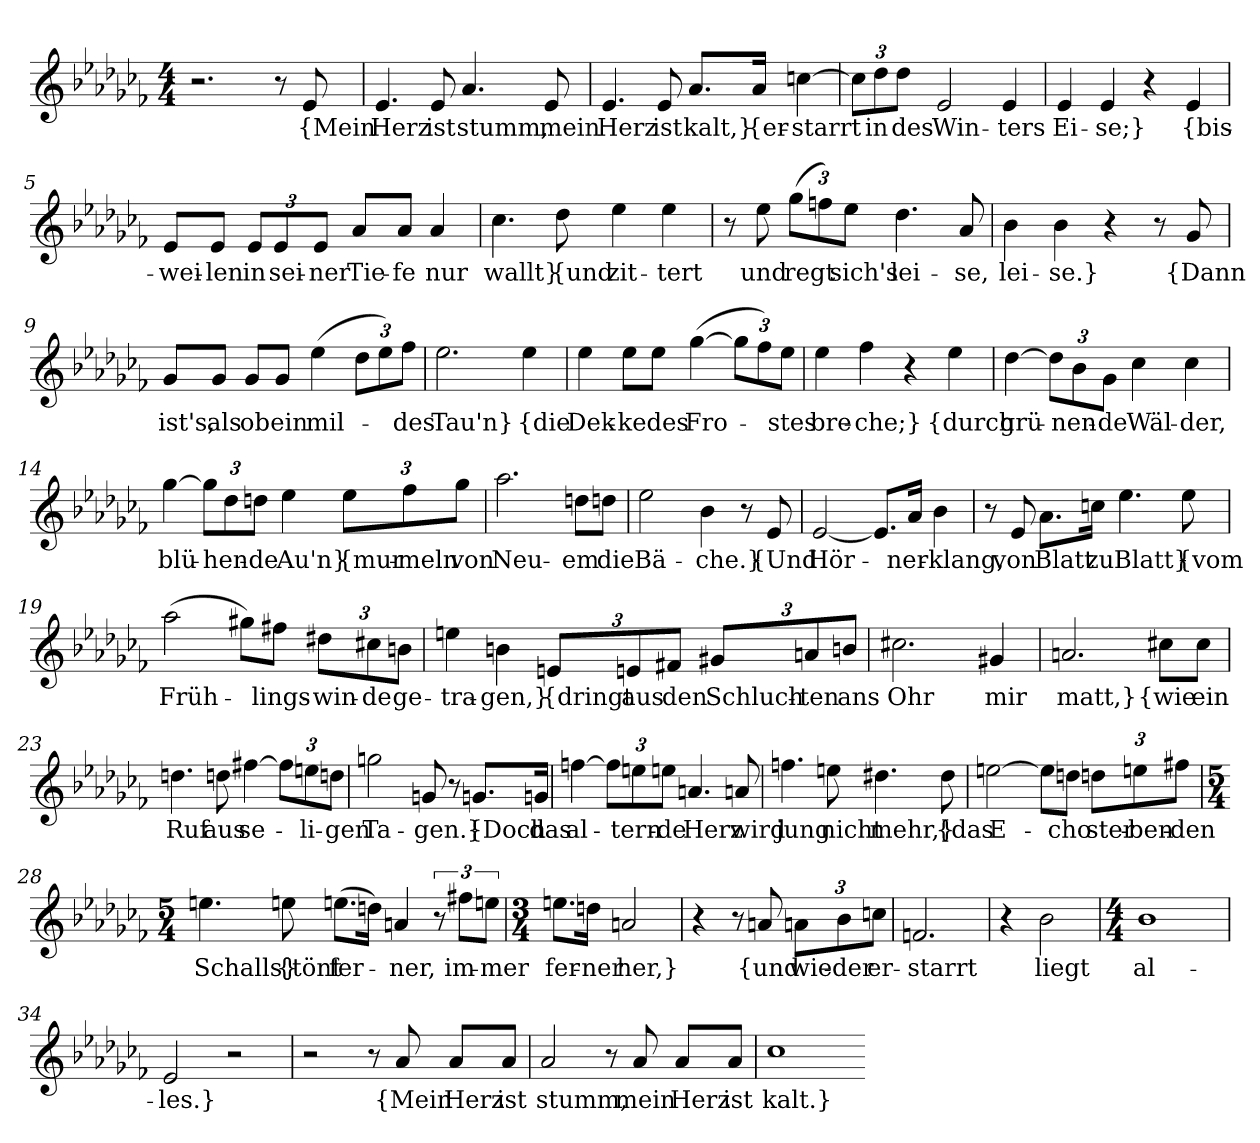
**kern	**text
*part1	*part1
*staff1	*staff1
*clefG2	*
*k[b-e-a-d-g-c-f-]	*
*M4/4	*
=	=
2.r	.
8r	.
8e-	{Mein
=1	=1
4.e-	Herz
8e-	ist
4.a-	stumm,
8e-	mein
=2	=2
4.e-	Herz
8e-	ist
8.a-/L	kalt,}
16a-/Jk	{er-
[4ccn	-starrt
=3	=3
12ccn\L]	.
12dd-\	in
12dd-\J	des
2e-	Win-
4e-	-ters
=4	=4
4e-	Ei-
4e-	-se;}
4r	.
4e-	{bis-
=5	=5
8e-/L	-wei-
8e-/J	-len
12e-/L	in
12e-/	sei-
12e-/J	-ner
8a-/L	Tie-
8a-/J	-fe
4a-	nur
=6	=6
4.cc-	wallt}
8dd-	{und
4ee-	zit-
4ee-	-tert
=7	=7
8r	.
8ee-	und
(12gg-\L	regt
12ffn\)	.
12ee-\J	sich's
4.dd-	lei-
8a-	-se,
=8	=8
4b-	lei-
4b-	-se.}
4r	.
8r	.
8g-	{Dann
=9	=9
8g-/L	ist's,
8g-/J	als
8g-/L	ob
8g-/J	ein
(4ee-	mil-
12dd-\L	.
12ee-\)	.
12ff-\J	-des
=10	=10
2.ee-	Tau'n}
4ee-	{die
=11	=11
4ee-	Dek-
8ee-\L	-ke
8ee-\J	des
([4gg-	Fro-
12gg-\L]	.
12ff-\)	.
12ee-\J	-stes
=12	=12
4ee-	bre-
4ff-	-che;}
4r	.
4ee-	{durch
=13	=13
[4dd-	grü-
12dd-\L]	.
12b-\	-nen-
12g-\J	-de
4cc-	Wäl-
4cc-	-der,
=14	=14
[4gg-	blü-
12gg-\L]	.
12dd-\	-hen-
12ddn\J	-de
4ee-	Au'n}
12ee-\L	{mur-
12ff-\	-meln
12gg-\J	von
=15	=15
2.aa-	Neu-
8ddn\L	-em
8ddn\J	die
=16	=16
2ee-	Bä-
4b-	-che.}
8r	.
8e-	{Und
=17	=17
[2e-	Hör-
8.e-/L]	.
16a-/Jk	-ner-
4b-	klang,
=18	=18
8r	.
8e-	von
8.a-\L	Blatt
16ccn\Jk	zu
4.ee-	Blatt}
8ee-	{vom
=19	=19
(2aa-	Früh-
8gg#X\L)	.
8ff#X\J	-lings-
12dd#X\L	-win-
12cc#X\	-de
12bn\J	ge-
=20	=20
4een	-tra-
4bn	-gen,}
12en/L	{dringt
12en/	aus
12f#X/J	den
12g#X/L	Schluch-
12an/	-ten
12bn/J	ans
=21	=21
2.cc#X	Ohr
4g#X	mir
=22	=22
2.an	matt,}
8cc#X\L	{wie
8cc#\J	ein
=23	=23
4.ddn	Ruf
8ddn	aus
[4ff#X	se-
12ff#\L]	.
12een\	-li-
12ddn\J	-gen
=24	=24
2ggn	Ta-
8gn	-gen.}
8r	.
8.gn/L	{Doch
16gn/Jk	das
=25	=25
[4ffn	al-
12ffn\L]	.
12een\	-tern-
12een\J	-de
4.an	Herz
8an	wird
=26	=26
4.ffn	jung
8een	nicht
4.dd#X	mehr,}
8dd#	{das
=27	=27
[2een	E-
8een\L]	.
8ddn\J	-cho
12ddn\L	ster-
12een\	-ben-
12ff#X\J	-den
=28	=28
*M5/4	*
4.een	Schalls}
8een	{tönt
(8.een\L	fer-
16ddn\Jk)	.
4an	-ner,
12r	.
12ff#X\L	im-
12een\J	-mer
=29	=29
*M3/4	*
8.een\L	fer-
16ddn\Jk	-ner
2an	her,}
=30	=30
4r	.
8r	.
8an	{und
12an\L	wie-
12b-\	-der
12ccn\J	er-
=31	=31
2.fn	-starrt
=32	=32
4r	.
2b-	liegt
=33	=33
*M4/4	*
1b-	al-
=34	=34
2e-	-les.}
2r	.
=35	=35
2r	.
8r	.
8a-	{Mein
8a-/L	Herz
8a-/J	ist
=36	=36
2a-	stumm,
8r	.
8a-	mein
8a-/L	Herz
8a-/J	ist
=37	=37
1cc-	kalt.}
=-	=-
*-	*-
